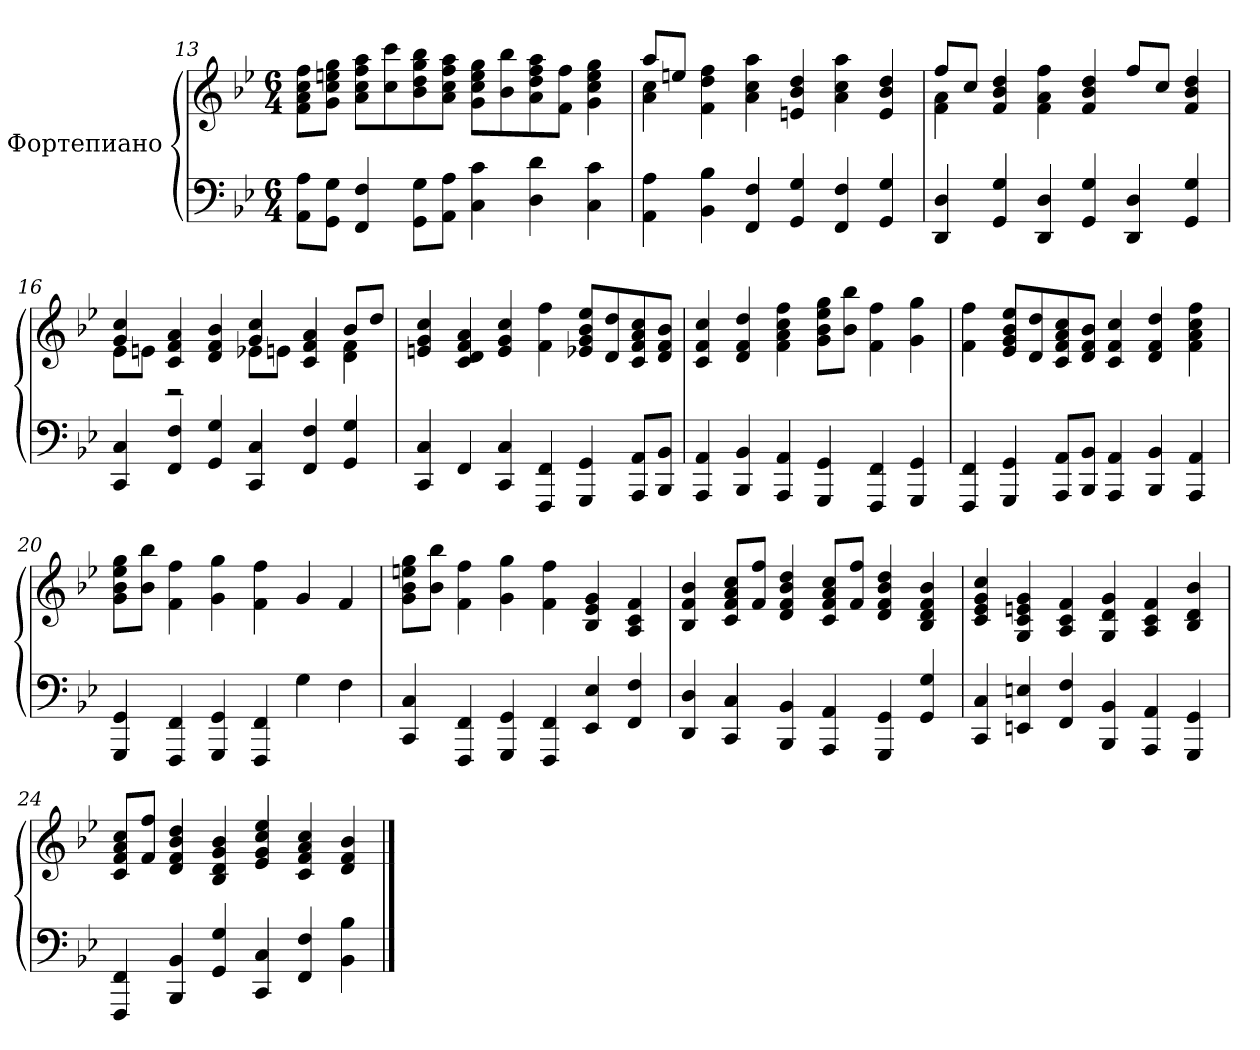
**kern	**kern
*part1	*part1
*staff2	*staff1
*I"Фортепиано	*
!!LO:LB:g=z
*clefF4	*clefG2
*k[b-e-]	*k[b-e-]
*M6/4	*M6/4
=13	=13
8AA\ 8A\L	8f\ 8a\ 8cc\ 8ff\L
8GG\ 8G\J	8g\ 8cc\ 8een\ 8gg\J
4FF/ 4F/	8a\ 8cc\ 8ff\ 8aa\L
.	8cc\ 8ccc\
8GG\ 8G\L	8b-\ 8dd\ 8gg\ 8bb-\
8AA\ 8A\J	8a\ 8cc\ 8ff\ 8aa\J
4C\ 4c\	8g\ 8cc\ 8ee\ 8gg\L
.	8b-\ 8bb-\
4D\ 4d\	8a\ 8dd\ 8ff\ 8aa\
.	8f\ 8ff\J
4C\ 4c\	4g\ 4cc\ 4ee\ 4gg\
=14	=14
*	*^
4AA\ 4A\	8aa/L	4a\ 4cc\
.	8een/J	.
4BB-\ 4B-\	4f\ 4dd\ 4ff\	1ryy
4FF/ 4F/	4a\ 4cc\ 4aa\	.
4GG/ 4G/	4en/ 4b-/ 4dd/	.
4FF/ 4F/	4a\ 4cc\ 4aa\	.
4GG/ 4G/	4e/ 4b-/ 4dd/	4ryy
!!LO:PB:g=z	!!
=15	=15	=15
4DD/ 4D/	8ff/L	4f\ 4a\
.	8cc/J	.
4GG/ 4G/	4f/ 4b-/ 4dd/	1ryy
4DD/ 4D/	4f\ 4a\ 4ff\	.
4GG/ 4G/	4f/ 4b-/ 4dd/	.
4DD/ 4D/	8ff/L	.
.	8cc/J	.
4GG/ 4G/	4f/ 4b-/ 4dd/	4ryy
=16	=16	=16
4CC/ 4C/	4g/ 4cc/	8e-\L
.	.	8en\J
4FF/ 4F/	4c/ 4f/ 4a/	2r
4GG/ 4G/	4d/ 4f/ 4b-/	.
4CC/ 4C/	4g/ 4cc/	8e-X\L
.	.	8en\J
4FF/ 4F/	4c/ 4f/ 4a/	4ryy
4GG/ 4G/	8b-/L	4d\ 4f\
.	8dd/J	.
*	*v	*v
!!LO:LB:g=z
=17	=17
4CC/ 4C/	4en/ 4g/ 4cc/
4FF/	4c/ 4d/ 4f/ 4a/
4CC/ 4C/	4e/ 4g/ 4cc/
4FFF/ 4FF/	4f\ 4ff\
4GGG/ 4GG/	8e-X/ 8g/ 8b-/ 8ee-/L
.	8d/ 8dd/
8AAA/ 8AA/L	8c/ 8f/ 8a/ 8cc/
8BBB-/ 8BB-/J	8d/ 8f/ 8b-/J
=18	=18
4AAA/ 4AA/	4c/ 4f/ 4cc/
4BBB-/ 4BB-/	4d/ 4f/ 4dd/
4AAA/ 4AA/	4f\ 4a\ 4cc\ 4ff\
4GGG/ 4GG/	8g\ 8b-\ 8ee-\ 8gg\L
.	8b-\ 8bb-\J
4FFF/ 4FF/	4f\ 4ff\
4GGG/ 4GG/	4g\ 4gg\
!!LO:LB:g=z
=19	=19
4FFF/ 4FF/	4f\ 4ff\
4GGG/ 4GG/	8e-/ 8g/ 8b-/ 8ee-/L
.	8d/ 8dd/
8AAA/ 8AA/L	8c/ 8f/ 8a/ 8cc/
8BBB-/ 8BB-/J	8d/ 8f/ 8b-/J
4AAA/ 4AA/	4c/ 4f/ 4cc/
4BBB-/ 4BB-/	4d/ 4f/ 4dd/
4AAA/ 4AA/	4f\ 4a\ 4cc\ 4ff\
=20	=20
4GGG/ 4GG/	8g\ 8b-\ 8ee-\ 8gg\L
.	8b-\ 8bb-\J
4FFF/ 4FF/	4f\ 4ff\
4GGG/ 4GG/	4g\ 4gg\
4FFF/ 4FF/	4f\ 4ff\
4G\	4g/
4F\	4f/
!!LO:LB:g=z
=21	=21
4CC/ 4C/	8g\ 8b-\ 8een\ 8gg\L
.	8b-\ 8bb-\J
4FFF/ 4FF/	4f\ 4ff\
4GGG/ 4GG/	4g\ 4gg\
4FFF/ 4FF/	4f\ 4ff\
4EE-/ 4E-/	4B-/ 4e-/ 4g/
4FF/ 4F/	4A/ 4c/ 4f/
=22	=22
4DD/ 4D/	4B-/ 4f/ 4b-/
4CC/ 4C/	8c/ 8f/ 8a/ 8cc/L
.	8f/ 8ff/J
4BBB-/ 4BB-/	4d/ 4f/ 4b-/ 4dd/
4AAA/ 4AA/	8c/ 8f/ 8a/ 8cc/L
.	8f/ 8ff/J
4GGG/ 4GG/	4d/ 4f/ 4b-/ 4dd/
4GG/ 4G/	4B-/ 4d/ 4f/ 4b-/
!!LO:LB:g=z
=23	=23
4CC/ 4C/	4c/ 4e-/ 4g/ 4cc/
4EEn/ 4En/	4G/ 4c/ 4en/ 4g/
4FF/ 4F/	4A/ 4c/ 4f/
4BBB-/ 4BB-/	4G/ 4d/ 4g/
4AAA/ 4AA/	4A/ 4c/ 4f/
4GGG/ 4GG/	4B-/ 4d/ 4b-/
=24	=24
4FFF/ 4FF/	8c/ 8f/ 8a/ 8cc/L
.	8f/ 8ff/J
4BBB-/ 4BB-/	4d/ 4f/ 4b-/ 4dd/
4GG/ 4G/	4B-/ 4d/ 4g/ 4b-/
4CC/ 4C/	4e-/ 4g/ 4cc/ 4ee-/
4FF/ 4F/	4c/ 4f/ 4a/ 4cc/
4BB-\ 4B-\	4d/ 4f/ 4b-/
==	==
*-	*-
